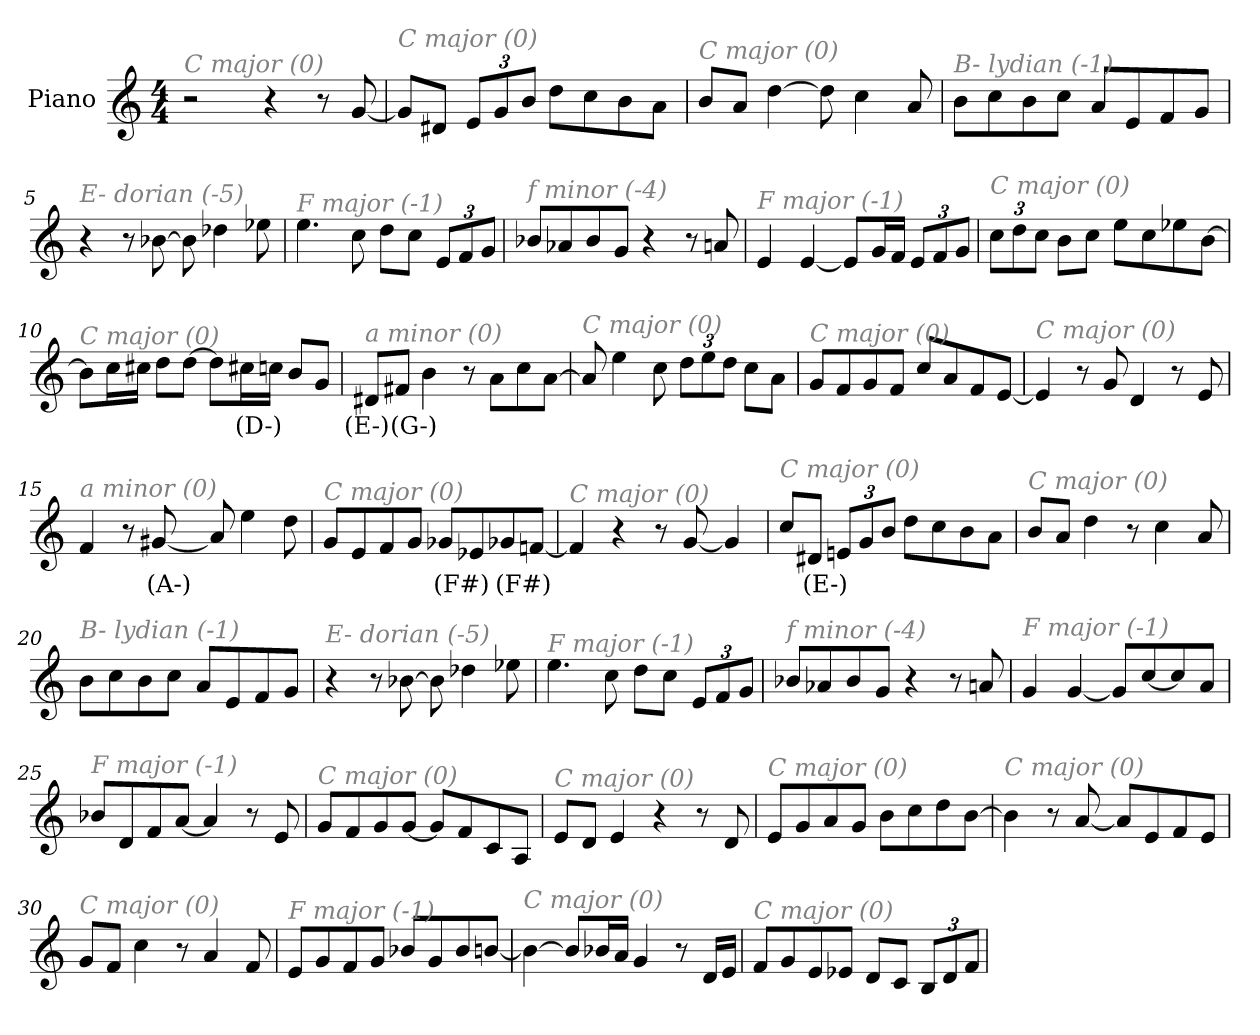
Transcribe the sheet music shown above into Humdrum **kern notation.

**kern	**text
*part1	*part1
*staff1	*staff1
*I"Piano	*
*I'Pno	*
*clefG2	*
*k[]	*
*M4/4	*
*MM210	*
=1	=1
!LO:TX:i:color=#808080:t=C major (0)	!
2r	.
4r	.
8r	.
[8g/	.
=2	=2
!LO:TX:i:color=#808080:t=C major (0)	!
8g/L]	.
8d#X/J	.
*Xbrackettup	*
12e/L	.
12g/	.
12b/J	.
8dd\L	.
8cc\	.
8b\	.
8a\J	.
=3	=3
!LO:TX:i:color=#808080:t=C major (0)	!
8b/L	.
8a/J	.
[4dd\	.
8dd\]	.
4cc\	.
8a/	.
=4	=4
!LO:TX:i:color=#808080:t=B- lydian (-1)	!
8b\L	.
8cc\	.
8b\	.
8cc\J	.
8a/L	.
8e/	.
8f/	.
8g/J	.
!!LO:LB:g=z
=5	=5
!LO:TX:i:color=#808080:t=E- dorian (-5)	!
4r	.
8r	.
[8b-X\	.
8b-\]	.
4dd-X\	.
8ee-X\	.
=6	=6
!LO:TX:i:color=#808080:t=F major (-1)	!
4.ee\	.
8cc\	.
8dd\L	.
8cc\J	.
12e/L	.
12f/	.
12g/J	.
=7	=7
!LO:TX:i:color=#808080:t=f minor (-4)	!
8b-X/L	.
8a-X/	.
8b-/	.
8g/J	.
4r	.
8r	.
8an/	.
=8	=8
!LO:TX:i:color=#808080:t=F major (-1)	!
4e/	.
[4e/	.
8e/L]	.
16g/L	.
16f/JJ	.
12e/L	.
12f/	.
12g/J	.
!!LO:LB:g=z
=9	=9
!LO:TX:i:color=#808080:t=C major (0)	!
12cc\L	.
12dd\	.
12cc\J	.
8b\L	.
8cc\J	.
8ee\L	.
8cc\	.
8ee-X\	.
[8b\J	.
=10	=10
!LO:TX:i:color=#808080:t=C major (0)	!
8b\L]	.
16cc\L	.
16cc#X\JJ	.
8dd\L	.
[8dd\J	.
8dd\L]	.
16cc#Xi\L	(D-)
16ccn\JJ	.
8b/L	.
8g/J	.
=11	=11
!LO:TX:i:color=#808080:t=a minor (0)	!
8d#Xi/L	(E-)
8f#Xi/J	(G-)
4b\	.
8r	.
8a\L	.
8cc\	.
[8a\J	.
=12	=12
!LO:TX:i:color=#808080:t=C major (0)	!
8a/]	.
4ee\	.
8cc\	.
12dd\L	.
12ee\	.
12dd\J	.
8cc\L	.
8a\J	.
!!LO:LB:g=z
=13	=13
!LO:TX:i:color=#808080:t=C major (0)	!
8g/L	.
8f/	.
8g/	.
8f/J	.
8cc/L	.
8a/	.
8f/	.
[8e/J	.
=14	=14
!LO:TX:i:color=#808080:t=C major (0)	!
4e/]	.
8r	.
8g/	.
4d/	.
8r	.
8e/	.
=15	=15
!LO:TX:i:color=#808080:t=a minor (0)	!
4f/	.
8r	.
[8g#Xi/	(A-)
8a-/]	.
4ee\	.
8dd\	.
=16	=16
!LO:TX:i:color=#808080:t=C major (0)	!
8g/L	.
8e/	.
8f/	.
8g/J	.
8g-Xi/L	(F#)
8e-X/	.
8g-Xi/	(F#)
[8fn/J	.
=17	=17
!LO:TX:i:color=#808080:t=C major (0)	!
4f/]	.
4r	.
8r	.
[8g/	.
4g/]	.
!!LO:LB:g=z
=18	=18
!LO:TX:i:color=#808080:t=C major (0)	!
8cc/L	.
8d#Xi/J	(E-)
12en/L	.
12g/	.
12b/J	.
8dd\L	.
8cc\	.
8b\	.
8a\J	.
=19	=19
!LO:TX:i:color=#808080:t=C major (0)	!
8b/L	.
8a/J	.
4dd\	.
8r	.
4cc\	.
8a/	.
=20	=20
!LO:TX:i:color=#808080:t=B- lydian (-1)	!
8b\L	.
8cc\	.
8b\	.
8cc\J	.
8a/L	.
8e/	.
8f/	.
8g/J	.
=21	=21
!LO:TX:i:color=#808080:t=E- dorian (-5)	!
4r	.
8r	.
[8b-X\	.
8b-\]	.
4dd-X\	.
8ee-X\	.
!!LO:LB:g=z
=22	=22
!LO:TX:i:color=#808080:t=F major (-1)	!
4.ee\	.
8cc\	.
8dd\L	.
8cc\J	.
12e/L	.
12f/	.
12g/J	.
=23	=23
!LO:TX:i:color=#808080:t=f minor (-4)	!
8b-X/L	.
8a-X/	.
8b-/	.
8g/J	.
4r	.
8r	.
8an/	.
=24	=24
!LO:TX:i:color=#808080:t=F major (-1)	!
4g/	.
[4g/	.
8g/L]	.
[8cc/	.
8cc/]	.
8a/J	.
=25	=25
!LO:TX:i:color=#808080:t=F major (-1)	!
8b-X/L	.
8d/	.
8f/	.
[8a/J	.
4a/]	.
8r	.
8e/	.
!!LO:LB:g=z
=26	=26
!LO:TX:i:color=#808080:t=C major (0)	!
8g/L	.
8f/	.
8g/	.
[8g/J	.
8g/L]	.
8f/	.
8c/	.
8A/J	.
=27	=27
!LO:TX:i:color=#808080:t=C major (0)	!
8e/L	.
8d/J	.
4e/	.
4r	.
8r	.
8d/	.
=28	=28
!LO:TX:i:color=#808080:t=C major (0)	!
8e/L	.
8g/	.
8a/	.
8g/J	.
8b\L	.
8cc\	.
8dd\	.
[8b\J	.
=29	=29
!LO:TX:i:color=#808080:t=C major (0)	!
4b\]	.
8r	.
[8a/	.
8a/L]	.
8e/	.
8f/	.
8e/J	.
=30	=30
!LO:TX:i:color=#808080:t=C major (0)	!
8g/L	.
8f/J	.
4cc\	.
8r	.
4a/	.
8f/	.
!!LO:LB:g=z
=31	=31
!LO:TX:i:color=#808080:t=F major (-1)	!
8e/L	.
8g/	.
8f/	.
8g/J	.
8b-X/L	.
8g/	.
8b-/	.
[8bn/J	.
=32	=32
!LO:TX:i:color=#808080:t=C major (0)	!
4b\_	.
8b/L]	.
16b-X/L	.
16a/JJ	.
4g/	.
8r	.
16d/LL	.
16e/JJ	.
=33	=33
!LO:TX:i:color=#808080:t=C major (0)	!
8f/L	.
8g/	.
8e/	.
8e-X/J	.
8d/L	.
8c/J	.
12B/L	.
12d/	.
12f/J	.
=	=
*-	*-
